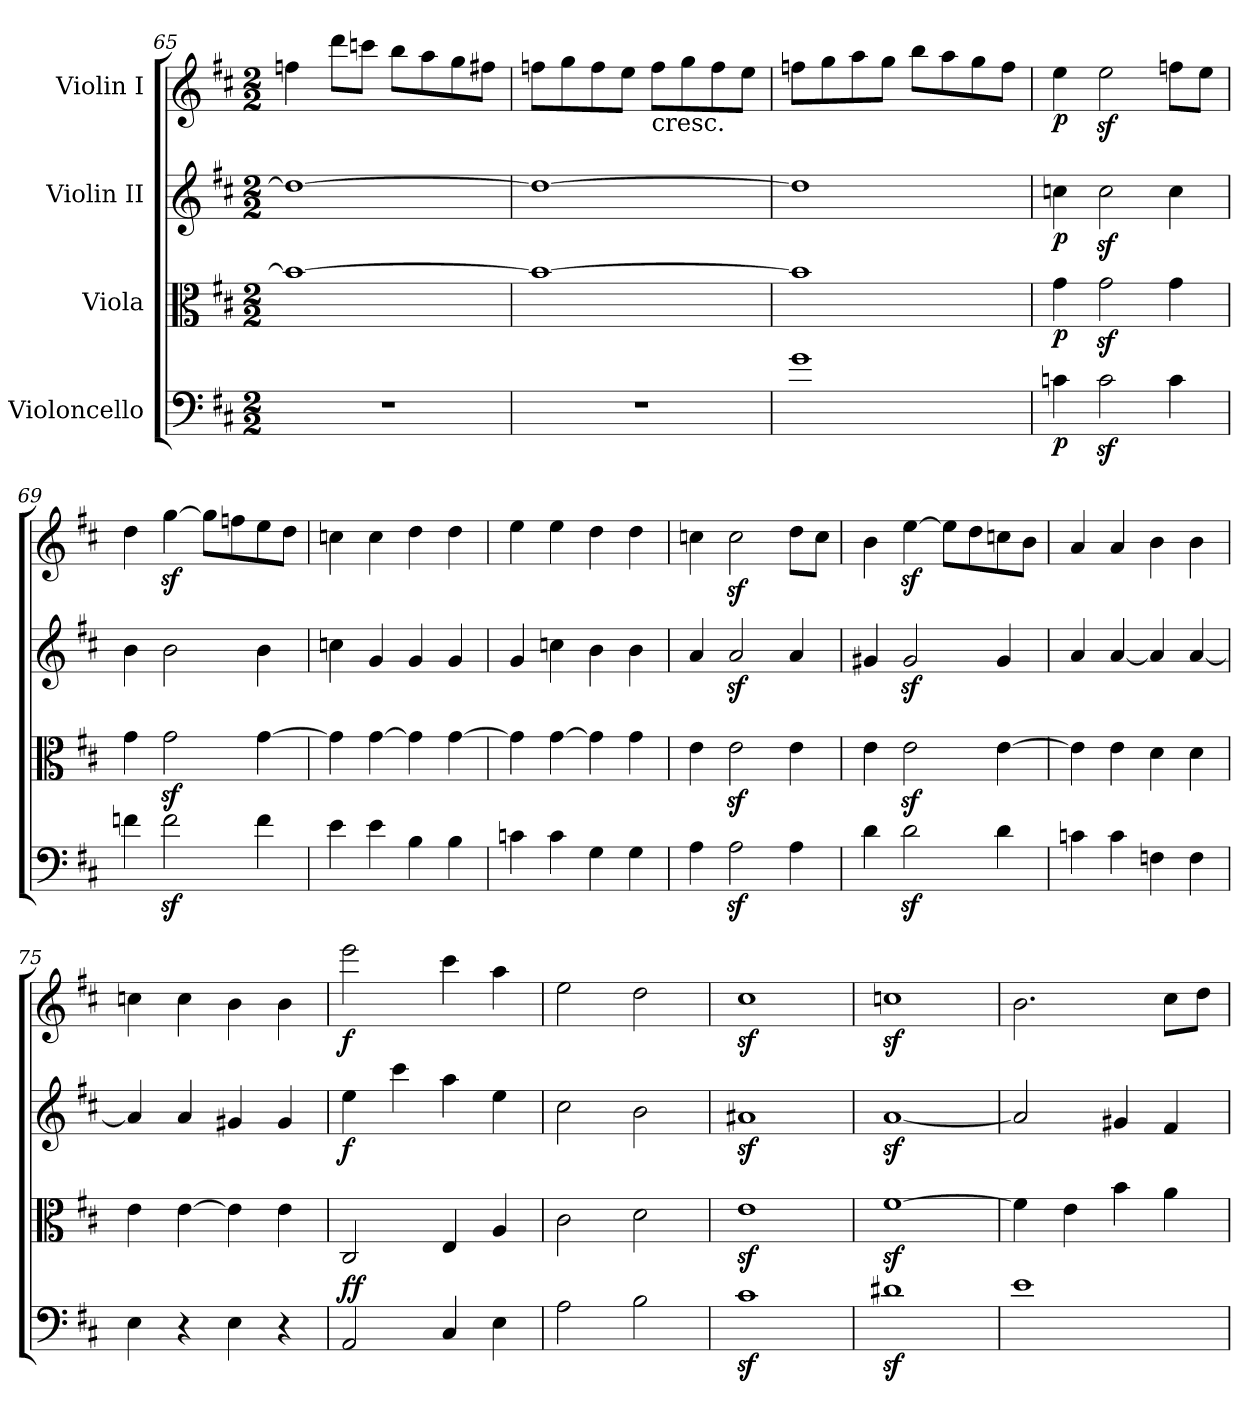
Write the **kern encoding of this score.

**kern	**dynam	**kern	**dynam	**kern	**dynam	**kern	**dynam
*part4	*part4	*part3	*part3	*part2	*part2	*part1	*part1
*staff4	*staff4	*staff3	*staff3	*staff2	*staff2	*staff1	*staff1
*I"Violoncello	*	*I"Viola	*	*I"Violin II	*	*I"Violin I	*
*clefF4	*	*clefC3	*	*clefG2	*	*clefG2	*
*k[f#c#]	*	*k[f#c#]	*	*k[f#c#]	*	*k[f#c#]	*
*M2/2	*	*M2/2	*	*M2/2	*	*M2/2	*
=65	=65	=65	=65	=65	=65	=65	=65
1r	.	1b_	.	1dd_	.	4ffn\	.
.	.	.	.	.	.	8ddd\L	.
.	.	.	.	.	.	8cccn\J	.
.	.	.	.	.	.	8bb\L	.
.	.	.	.	.	.	8aa\	.
.	.	.	.	.	.	8gg\	.
.	.	.	.	.	.	8ff#X\J	.
=66	=66	=66	=66	=66	=66	=66	=66
1r	.	1b_	.	1dd_	.	8ffn\L	.
.	.	.	.	.	.	8gg\	.
.	.	.	.	.	.	8ff\	.
.	.	.	.	.	.	8ee\J	.
!	!	!	!	!	!	!LO:TX:b:t=cresc.	!
.	.	.	.	.	.	8ff\L	.
.	.	.	.	.	.	8gg\	.
.	.	.	.	.	.	8ff\	.
.	.	.	.	.	.	8ee\J	.
=67	=67	=67	=67	=67	=67	=67	=67
1g	.	1b]	.	1dd]	.	8ffn\L	.
.	.	.	.	.	.	8gg\	.
.	.	.	.	.	.	8aa\	.
.	.	.	.	.	.	8gg\J	.
.	.	.	.	.	.	8bb\L	.
.	.	.	.	.	.	8aa\	.
.	.	.	.	.	.	8gg\	.
.	.	.	.	.	.	8ff\J	.
!!LO:PB:g=z
=68	=68	=68	=68	=68	=68	=68	=68
!	!LO:DY:b	!	!LO:DY:b	!	!LO:DY:b	!	!LO:DY:b
4cn\	p	4g\	p	4ccn\	p	4ee\	p
2cz<\	.	2gz<\	.	2ccz<\	.	2eez<\	.
4c\	.	4g\	.	4cc\	.	8ffn\L	.
.	.	.	.	.	.	8ee\J	.
=69	=69	=69	=69	=69	=69	=69	=69
4fn\	.	4g\	.	4b\	.	4dd\	.
2fz<\	.	2gz>\	.	2b\	.	[4ggz<\	.
.	.	.	.	.	.	8gg\L]	.
.	.	.	.	.	.	8ffn\	.
4f\	.	[4g\	.	4b\	.	8ee\	.
.	.	.	.	.	.	8dd\J	.
=70	=70	=70	=70	=70	=70	=70	=70
4e\	.	4g\]	.	4ccn\	.	4ccn\	.
4e\	.	[4g\	.	4g/	.	4cc\	.
4B\	.	4g\]	.	4g/	.	4dd\	.
4B\	.	[4g\	.	4g/	.	4dd\	.
=71	=71	=71	=71	=71	=71	=71	=71
4cn\	.	4g\]	.	4g/	.	4ee\	.
4c\	.	[4g\	.	4ccn\	.	4ee\	.
4G\	.	4g\]	.	4b\	.	4dd\	.
4G\	.	4g\	.	4b\	.	4dd\	.
=72	=72	=72	=72	=72	=72	=72	=72
4A\	.	4e\	.	4a/	.	4ccn\	.
2Az<\	.	2ez<\	.	2az</	.	2ccz<\	.
4A\	.	4e\	.	4a/	.	8dd\L	.
.	.	.	.	.	.	8cc\J	.
!!LO:LB:g=z
=73	=73	=73	=73	=73	=73	=73	=73
4d\	.	4e\	.	4g#X/	.	4b\	.
2dz<\	.	2ez<\	.	2g#z</	.	[4eez<\	.
.	.	.	.	.	.	8ee\L]	.
.	.	.	.	.	.	8dd\	.
4d\	.	[4e\	.	4g#/	.	8ccn\	.
.	.	.	.	.	.	8b\J	.
=74	=74	=74	=74	=74	=74	=74	=74
4cn\	.	4e\]	.	4a/	.	4a/	.
4c\	.	4e\	.	[4a/	.	4a/	.
4Fn\	.	4d\	.	4a/]	.	4b\	.
4F\	.	4d\	.	[4a/	.	4b\	.
=75	=75	=75	=75	=75	=75	=75	=75
4E\	.	4e\	.	4a/]	.	4ccn\	.
4r	.	[4e\	.	4a/	.	4cc\	.
4E\	.	4e\]	.	4g#X/	.	4b\	.
4r	.	4e\	.	4g#/	.	4b\	.
=76	=76	=76	=76	=76	=76	=76	=76
!	!LO:DY:a	!	!	!	!	!	!
!	!LO:DY:n=1:b	!	!	!	!LO:DY:b	!	!LO:DY:b
2AA/	f f	2C#/	.	4ee\	f	2eee\	f
.	.	.	.	4ccc#\	.	.	.
4C#/	.	4E/	.	4aa\	.	4ccc#\	.
4E\	.	4A/	.	4ee\	.	4aa\	.
=77	=77	=77	=77	=77	=77	=77	=77
2A\	.	2c#\	.	2cc#\	.	2ee\	.
2B\	.	2d\	.	2b\	.	2dd\	.
!!LO:PB:g=z
=78	=78	=78	=78	=78	=78	=78	=78
1c#z<	.	1ez<	.	1a#Xz<	.	1cc#z<	.
=79	=79	=79	=79	=79	=79	=79	=79
1d#Xz<	.	[1f#z<	.	[1az<	.	1ccnz<	.
=80	=80	=80	=80	=80	=80	=80	=80
1e	.	4f#\]	.	2a/]	.	2.b\	.
.	.	4e\	.	.	.	.	.
.	.	4b\	.	4g#X/	.	.	.
.	.	4a\	.	4f#/	.	8cc#\L	.
.	.	.	.	.	.	8dd\J	.
=	=	=	=	=	=	=	=
*-	*-	*-	*-	*-	*-	*-	*-
